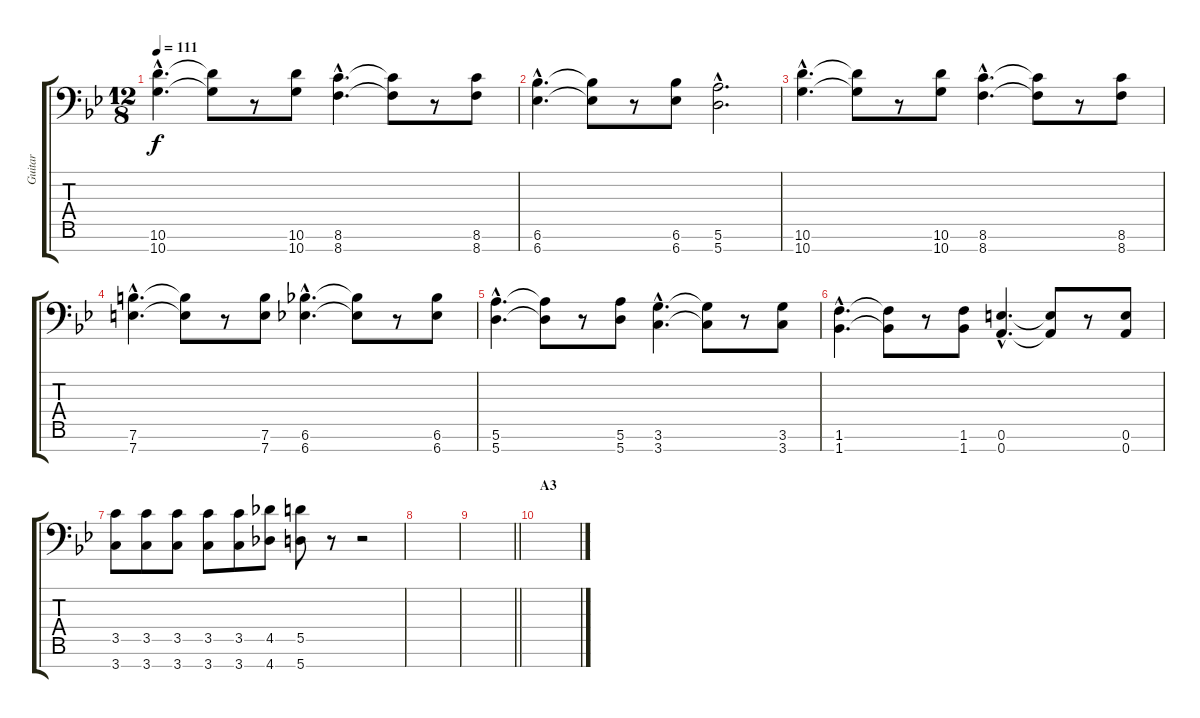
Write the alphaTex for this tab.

\track ("Guitar" "Guitar") {instrument distortionguitar}
\staff {score tabs}
\tuning (E4 B3 G3 D3 A2 E2 A1) {hide}
\ts (12 8)
\tempo 111
\clef f4
\ks gminor
(10.6{hac} 10.7{hac}).4{d dy f} (10.6{t} 10.7{t}).8 r.8 (10.6 10.7).8 (8.6{hac} 8.7{hac}).4{d} (8.6{t} 8.7{t}).8 r.8 (8.6 8.7).8 |
(6.6{hac} 6.7{hac}).4{d} (6.6{t} 6.7{t}).8 r.8 (6.6 6.7).8 (5.6{hac} 5.7{hac}).2{d} |
(10.6{hac} 10.7{hac}).4{d} (10.6{t} 10.7{t}).8 r.8 (10.6 10.7).8 (8.6{hac} 8.7{hac}).4{d} (8.6{t} 8.7{t}).8 r.8 (8.6 8.7).8 |
(7.6{hac} 7.7{hac}).4{d} (7.6{t} 7.7{t}).8 r.8 (7.6 7.7).8 (6.6{hac} 6.7{hac}).4{d} (6.6{t} 6.7{t}).8 r.8 (6.6 6.7).8 |
(5.6{hac} 5.7{hac}).4{d} (5.6{t} 5.7{t}).8 r.8 (5.6 5.7).8 (3.6{hac} 3.7{hac}).4{d} (3.6{t} 3.7{t}).8 r.8 (3.6 3.7).8 |
(1.6{hac} 1.7{hac}).4{d} (1.6{t} 1.7{t}).8 r.8 (1.6 1.7).8 (0.6{hac} 0.7{hac}).4{d} (0.6{t} 0.7{t}).8 r.8 (0.6 0.7).8 |
(3.5 3.7).8 (3.5 3.7).8 (3.5 3.7).8 (3.5 3.7).8 (3.5 3.7).8 (4.5 4.7).8 (5.5 5.7).8 r.8 r.2 |
|
\barLineRight lightlight
|
\section ("" "A3")
